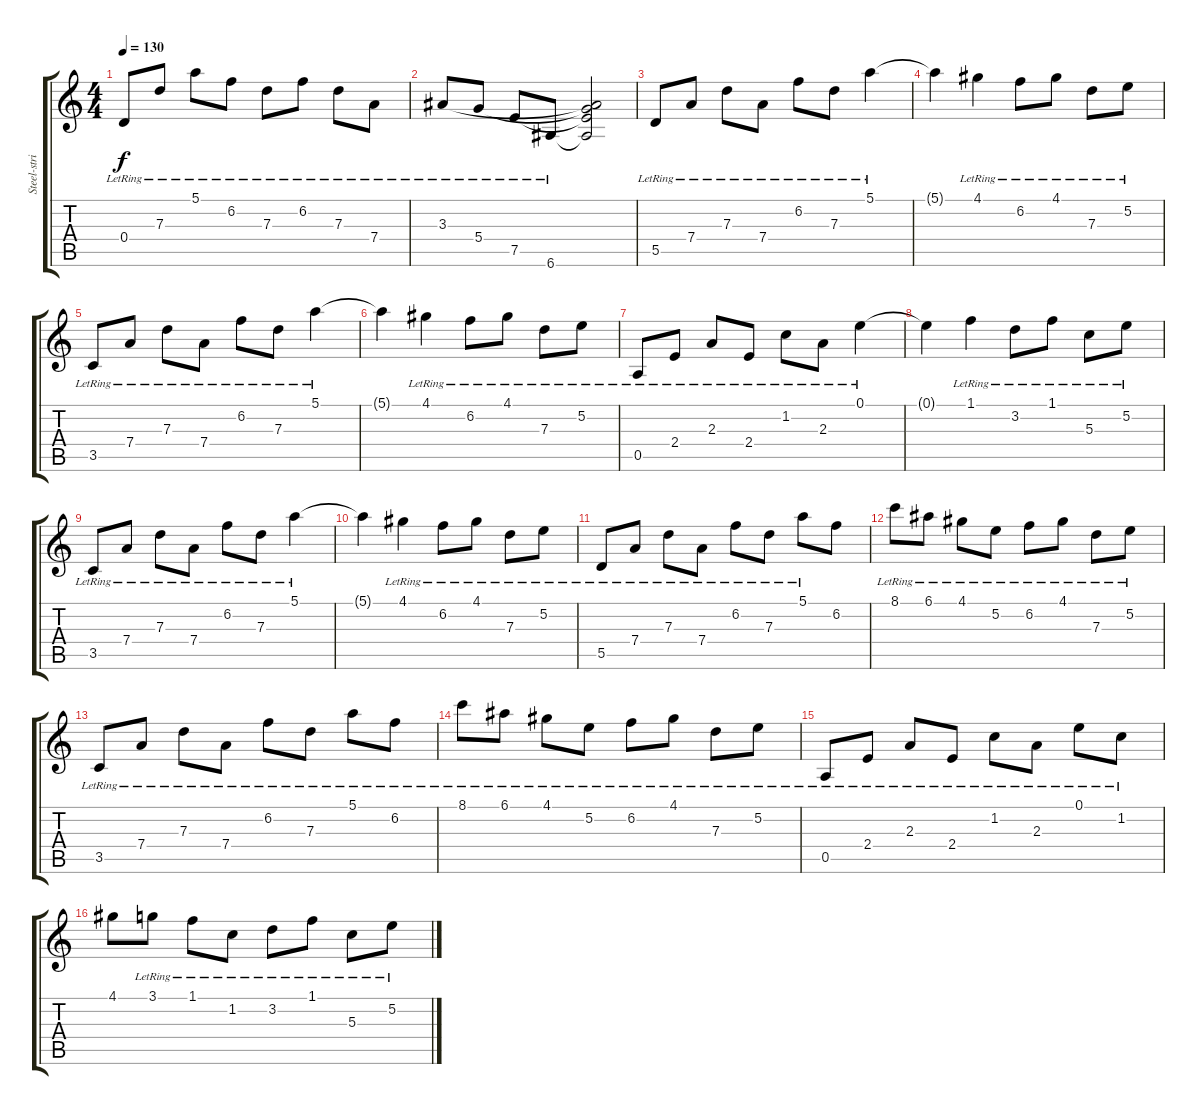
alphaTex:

\track ("Steel-string Guitar" "Steel-stri") {instrument acousticguitarsteel}
\staff {score tabs}
\tuning (E4 B3 G3 D3 A2 E2) {hide}
\ts (4 4)
\tempo 130
\clef g2
\ks c
0.4{lr}.8{dy f} 7.3{lr}.8 5.1{lr}.8 6.2{lr}.8 7.3{lr}.8 6.2{lr}.8 7.3{lr}.8 7.4{lr}.8 |
3.3{lr}.8 5.4{lr}.8 7.5{lr}.8 6.6{lr}.8 (3.3{t} 5.4{t} 7.5{t} 6.6{t}).2 |
5.5{lr}.8 7.4{lr}.8 7.3{lr}.8 7.4{lr}.8 6.2{lr}.8 7.3{lr}.8 5.1{lr}.4 |
5.1{t}.4 4.1{lr}.4 6.2{lr}.8 4.1{lr}.8 7.3{lr}.8 5.2{lr}.8 |
3.5{lr}.8 7.4{lr}.8 7.3{lr}.8 7.4{lr}.8 6.2{lr}.8 7.3{lr}.8 5.1{lr}.4 |
5.1{t}.4 4.1{lr}.4 6.2{lr}.8 4.1{lr}.8 7.3{lr}.8 5.2{lr}.8 |
0.5{lr}.8 2.4{lr}.8 2.3{lr}.8 2.4{lr}.8 1.2{lr}.8 2.3{lr}.8 0.1{lr}.4 |
0.1{t}.4 1.1{lr}.4 3.2{lr}.8 1.1{lr}.8 5.3{lr}.8 5.2{lr}.8 |
3.5{lr}.8 7.4{lr}.8 7.3{lr}.8 7.4{lr}.8 6.2{lr}.8 7.3{lr}.8 5.1{lr}.4 |
5.1{t}.4 4.1{lr}.4 6.2{lr}.8 4.1{lr}.8 7.3{lr}.8 5.2{lr}.8 |
5.5{lr}.8 7.4{lr}.8 7.3{lr}.8 7.4{lr}.8 6.2{lr}.8 7.3{lr}.8 5.1{lr}.8 6.2.8 |
8.1{lr}.8 6.1{lr}.8 4.1{lr}.8 5.2{lr}.8 6.2{lr}.8 4.1{lr}.8 7.3{lr}.8 5.2{lr}.8 |
3.5{lr}.8 7.4{lr}.8 7.3{lr}.8 7.4{lr}.8 6.2{lr}.8 7.3{lr}.8 5.1{lr}.8 6.2{lr}.8 |
8.1{lr}.8 6.1{lr}.8 4.1{lr}.8 5.2{lr}.8 6.2{lr}.8 4.1{lr}.8 7.3{lr}.8 5.2{lr}.8 |
0.5{lr}.8 2.4{lr}.8 2.3{lr}.8 2.4{lr}.8 1.2{lr}.8 2.3{lr}.8 0.1{lr}.8 1.2{lr}.8 |
4.1.8 3.1{lr}.8 1.1{lr}.8 1.2{lr}.8 3.2{lr}.8 1.1{lr}.8 5.3{lr}.8 5.2{lr}.8
